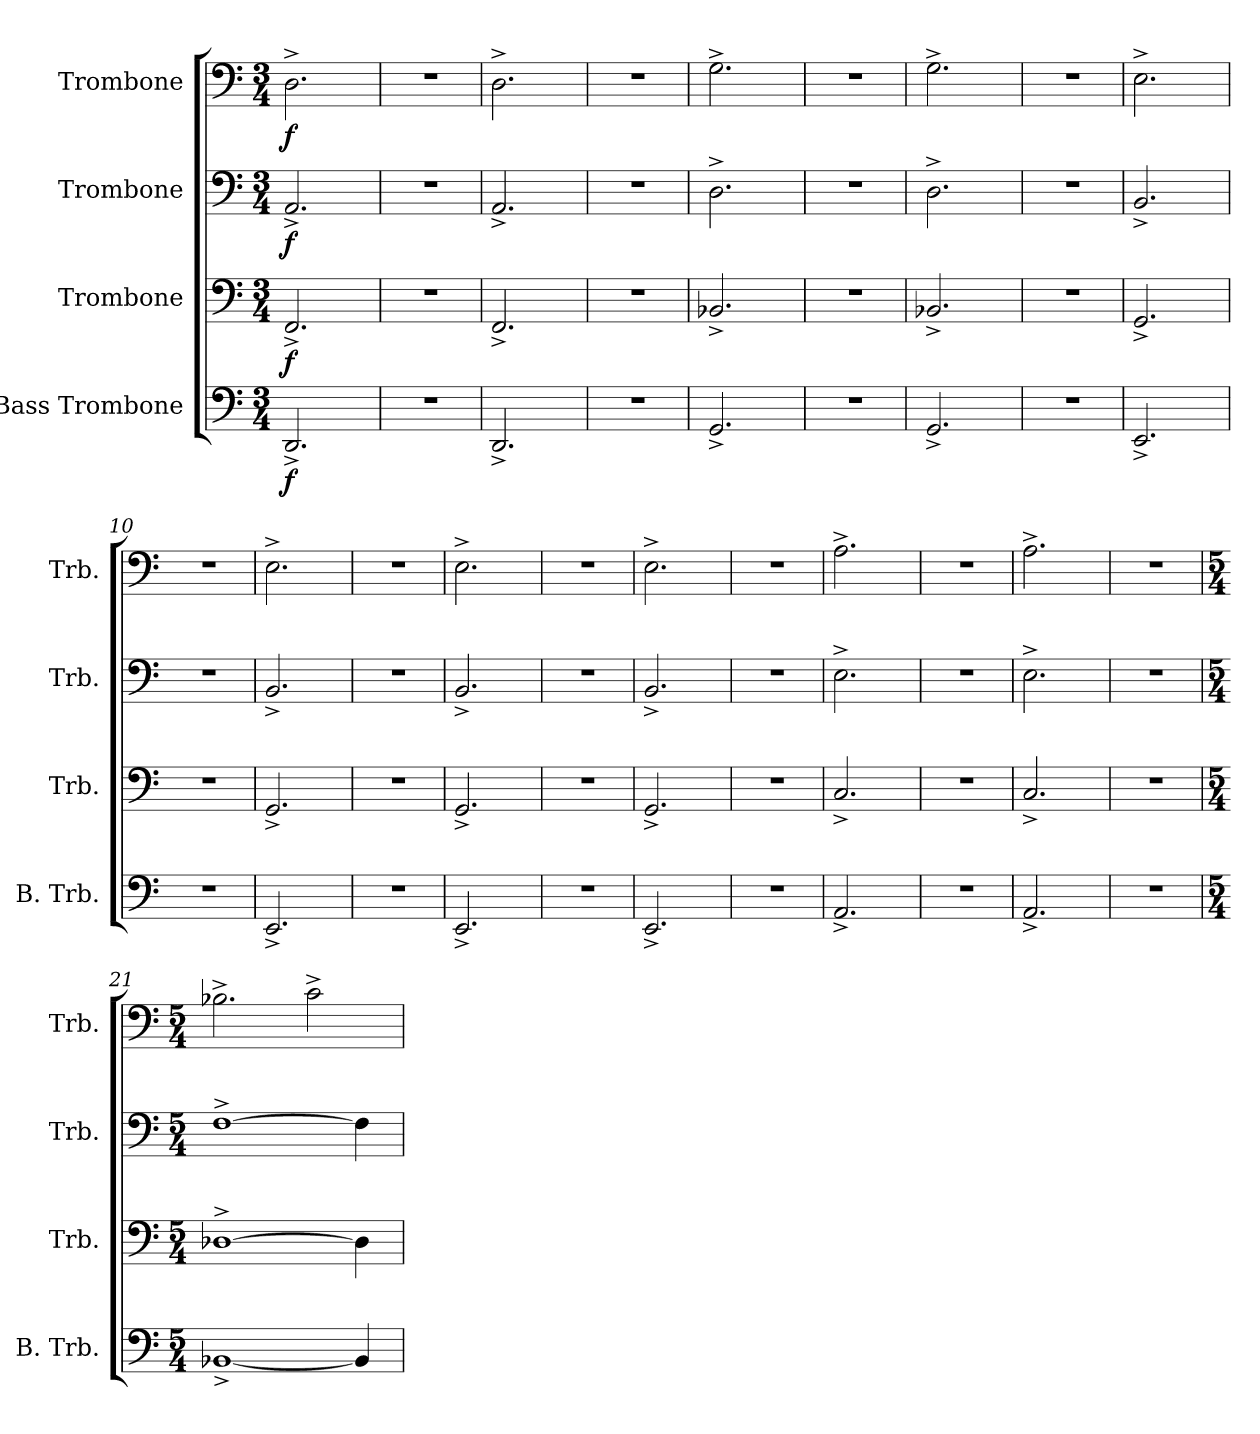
**kern	**dynam	**kern	**dynam	**kern	**dynam	**kern	**dynam
*part4	*part4	*part3	*part3	*part2	*part2	*part1	*part1
*staff4	*staff4	*staff3	*staff3	*staff2	*staff2	*staff1	*staff1
*I"Bass Trombone	*	*I"Trombone	*	*I"Trombone	*	*I"Trombone	*
*I'B. Trb.	*	*I'Trb.	*	*I'Trb.	*	*I'Trb.	*
*clefF4	*	*clefF4	*	*clefF4	*	*clefF4	*
*k[]	*	*k[]	*	*k[]	*	*k[]	*
*C:	*	*C:	*	*C:	*	*C:	*
*M3/4	*	*M3/4	*	*M3/4	*	*M3/4	*
=1	=1	=1	=1	=1	=1	=1	=1
!	!LO:DY:b	!	!LO:DY:b	!	!LO:DY:b	!	!LO:DY:b
2.DD^/	f	2.FF^/	f	2.AA^/	f	2.D^\	f
=2	=2	=2	=2	=2	=2	=2	=2
2.r	.	2.r	.	2.r	.	2.r	.
=3	=3	=3	=3	=3	=3	=3	=3
2.DD^/	.	2.FF^/	.	2.AA^/	.	2.D^\	.
=4	=4	=4	=4	=4	=4	=4	=4
2.r	.	2.r	.	2.r	.	2.r	.
=5	=5	=5	=5	=5	=5	=5	=5
2.GG^/	.	2.BB-X^/	.	2.D^\	.	2.G^\	.
=6	=6	=6	=6	=6	=6	=6	=6
2.r	.	2.r	.	2.r	.	2.r	.
=7	=7	=7	=7	=7	=7	=7	=7
2.GG^/	.	2.BB-X^/	.	2.D^\	.	2.G^\	.
=8	=8	=8	=8	=8	=8	=8	=8
2.r	.	2.r	.	2.r	.	2.r	.
=9	=9	=9	=9	=9	=9	=9	=9
2.EE^/	.	2.GG^/	.	2.BB^/	.	2.E^\	.
=10	=10	=10	=10	=10	=10	=10	=10
2.r	.	2.r	.	2.r	.	2.r	.
=11	=11	=11	=11	=11	=11	=11	=11
2.EE^/	.	2.GG^/	.	2.BB^/	.	2.E^\	.
=12	=12	=12	=12	=12	=12	=12	=12
2.r	.	2.r	.	2.r	.	2.r	.
=13	=13	=13	=13	=13	=13	=13	=13
2.EE^/	.	2.GG^/	.	2.BB^/	.	2.E^\	.
=14	=14	=14	=14	=14	=14	=14	=14
2.r	.	2.r	.	2.r	.	2.r	.
=15	=15	=15	=15	=15	=15	=15	=15
2.EE^/	.	2.GG^/	.	2.BB^/	.	2.E^\	.
=16	=16	=16	=16	=16	=16	=16	=16
2.r	.	2.r	.	2.r	.	2.r	.
!!LO:LB:g=z
=17	=17	=17	=17	=17	=17	=17	=17
2.AA^/	.	2.C^/	.	2.E^\	.	2.A^\	.
=18	=18	=18	=18	=18	=18	=18	=18
2.r	.	2.r	.	2.r	.	2.r	.
=19	=19	=19	=19	=19	=19	=19	=19
2.AA^/	.	2.C^/	.	2.E^\	.	2.A^\	.
=20	=20	=20	=20	=20	=20	=20	=20
2.r	.	2.r	.	2.r	.	2.r	.
=21	=21	=21	=21	=21	=21	=21	=21
*M5/4	*	*M5/4	*	*M5/4	*	*M5/4	*
[1BB-X^	.	[1D-X^	.	[1F^	.	2.B-X^\	.
.	.	.	.	.	.	2c^\	.
4BB-/]	.	4D-\]	.	4F\]	.	.	.
=	=	=	=	=	=	=	=
*-	*-	*-	*-	*-	*-	*-	*-
